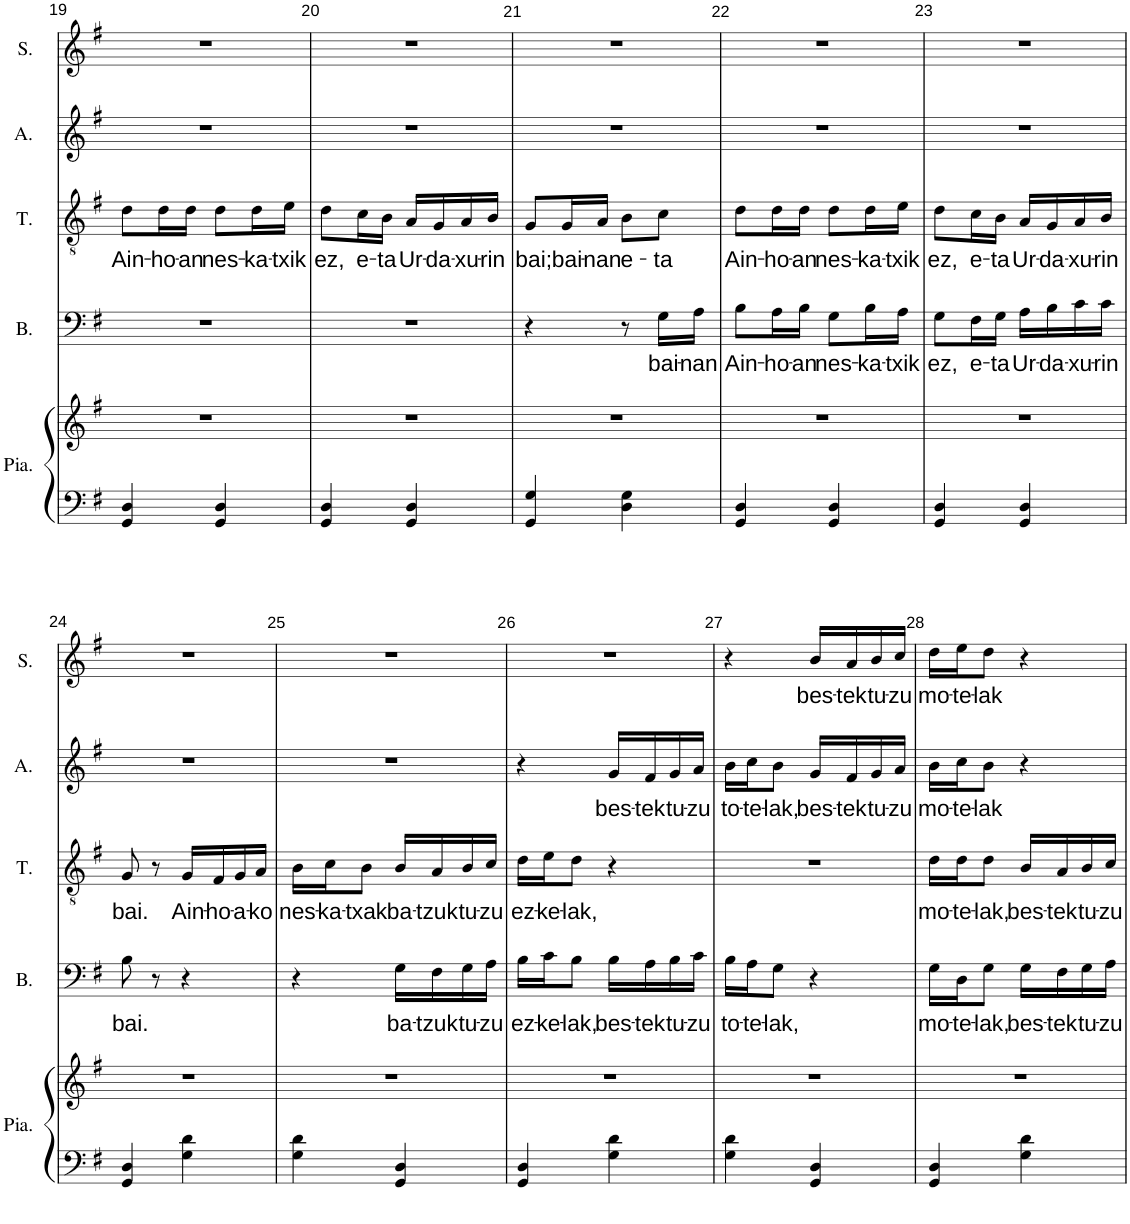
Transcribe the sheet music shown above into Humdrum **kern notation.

**kern	**kern	**text	**kern	**text	**kern	**text	**kern	**text
*part5	*part4	*part4	*part3	*part3	*part2	*part2	*part1	*part1
*staff5	*staff4	*staff4	*staff3	*staff3	*staff2	*staff2	*staff1	*staff1
*I"Piano	*I"Basse	*	*I"Ténor	*	*I"Alto	*	*I"Soprano	*
*I'Pia.	*I'B.	*	*I'T.	*	*I'A.	*	*I'S.	*
!!LO:PB:g=z
*clefF4	*clefF4	*	*clefGv2	*	*clefG2	*	*clefG2	*
*k[f#]	*k[f#]	*	*k[f#]	*	*k[f#]	*	*k[f#]	*
*M2/4	*M2/4	*	*M2/4	*	*M2/4	*	*M2/4	*
=19	=19	=19	=19	=19	=19	=19	=19	=19
!	!	!	!	!LO:LY:b	!	!	!	!
4GG/ 4D/	2r	.	8d\L	Ain-	2r	.	2r	.
!	!	!	!	!LO:LY:b	!	!	!	!
.	.	.	16d\L	-ho-	.	.	.	.
!	!	!	!	!LO:LY:b	!	!	!	!
.	.	.	16d\JJ	-an	.	.	.	.
!	!	!	!	!LO:LY:b	!	!	!	!
4GG/ 4D/	.	.	8d\L	nes-	.	.	.	.
!	!	!	!	!LO:LY:b	!	!	!	!
.	.	.	16d\L	-ka-	.	.	.	.
!	!	!	!	!LO:LY:b	!	!	!	!
.	.	.	16e\JJ	-txik	.	.	.	.
=20	=20	=20	=20	=20	=20	=20	=20	=20
!	!	!	!	!LO:LY:b	!	!	!	!
4GG/ 4D/	2r	.	8d\L	ez,	2r	.	2r	.
!	!	!	!	!LO:LY:b	!	!	!	!
.	.	.	16c\L	e-	.	.	.	.
!	!	!	!	!LO:LY:b	!	!	!	!
.	.	.	16B\JJ	-ta	.	.	.	.
!	!	!	!	!LO:LY:b	!	!	!	!
4GG/ 4D/	.	.	16A/LL	Ur-	.	.	.	.
!	!	!	!	!LO:LY:b	!	!	!	!
.	.	.	16G/	-da-	.	.	.	.
!	!	!	!	!LO:LY:b	!	!	!	!
.	.	.	16A/	-xu-	.	.	.	.
!	!	!	!	!LO:LY:b	!	!	!	!
.	.	.	16B/JJ	-rin	.	.	.	.
=21	=21	=21	=21	=21	=21	=21	=21	=21
!	!	!	!	!LO:LY:b	!	!	!	!
4GG/ 4G/	4r	.	8G/L	bai;	2r	.	2r	.
!	!	!	!	!LO:LY:b	!	!	!	!
.	.	.	16G/L	bai-	.	.	.	.
!	!	!	!	!LO:LY:b	!	!	!	!
.	.	.	16A/JJ	-nan	.	.	.	.
!	!	!	!	!LO:LY:b	!	!	!	!
4D\ 4G\	8r	.	8B\L	e-	.	.	.	.
!	!	!LO:LY:b	!	!LO:LY:b	!	!	!	!
.	16G\LL	bai-	8c\J	-ta	.	.	.	.
!	!	!LO:LY:b	!	!	!	!	!	!
.	16A\JJ	-nan	.	.	.	.	.	.
=22	=22	=22	=22	=22	=22	=22	=22	=22
!	!	!LO:LY:b	!	!LO:LY:b	!	!	!	!
4GG/ 4D/	8B\L	Ain-	8d\L	Ain-	2r	.	2r	.
!	!	!LO:LY:b	!	!LO:LY:b	!	!	!	!
.	16A\L	-ho-	16d\L	-ho-	.	.	.	.
!	!	!LO:LY:b	!	!LO:LY:b	!	!	!	!
.	16B\JJ	-an	16d\JJ	-an	.	.	.	.
!	!	!LO:LY:b	!	!LO:LY:b	!	!	!	!
4GG/ 4D/	8G\L	nes-	8d\L	nes-	.	.	.	.
!	!	!LO:LY:b	!	!LO:LY:b	!	!	!	!
.	16B\L	-ka-	16d\L	-ka-	.	.	.	.
!	!	!LO:LY:b	!	!LO:LY:b	!	!	!	!
.	16A\JJ	-txik	16e\JJ	-txik	.	.	.	.
=23	=23	=23	=23	=23	=23	=23	=23	=23
!	!	!LO:LY:b	!	!LO:LY:b	!	!	!	!
4GG/ 4D/	8G\L	ez,	8d\L	ez,	2r	.	2r	.
!	!	!LO:LY:b	!	!LO:LY:b	!	!	!	!
.	16F#\L	e-	16c\L	e-	.	.	.	.
!	!	!LO:LY:b	!	!LO:LY:b	!	!	!	!
.	16G\JJ	-ta	16B\JJ	-ta	.	.	.	.
!	!	!LO:LY:b	!	!LO:LY:b	!	!	!	!
4GG/ 4D/	16A\LL	Ur-	16A/LL	Ur-	.	.	.	.
!	!	!LO:LY:b	!	!LO:LY:b	!	!	!	!
.	16B\	-da-	16G/	-da-	.	.	.	.
!	!	!LO:LY:b	!	!LO:LY:b	!	!	!	!
.	16c\	-xu-	16A/	-xu-	.	.	.	.
!	!	!LO:LY:b	!	!LO:LY:b	!	!	!	!
.	16c\JJ	-rin	16B/JJ	-rin	.	.	.	.
!!LO:LB:g=z
=24	=24	=24	=24	=24	=24	=24	=24	=24
!	!	!LO:LY:b	!	!LO:LY:b	!	!	!	!
4GG/ 4D/	8B\	bai.	8G/	bai.	2r	.	2r	.
.	8r	.	8r	.	.	.	.	.
!	!	!	!	!LO:LY:b	!	!	!	!
4G\ 4d\	4r	.	16G/LL	Ain-	.	.	.	.
!	!	!	!	!LO:LY:b	!	!	!	!
.	.	.	16F#/	-ho-	.	.	.	.
!	!	!	!	!LO:LY:b	!	!	!	!
.	.	.	16G/	-a-	.	.	.	.
!	!	!	!	!LO:LY:b	!	!	!	!
.	.	.	16A/JJ	-ko	.	.	.	.
=25	=25	=25	=25	=25	=25	=25	=25	=25
!	!	!	!	!LO:LY:b	!	!	!	!
4G\ 4d\	4r	.	16B\LL	nes-	2r	.	2r	.
!	!	!	!	!LO:LY:b	!	!	!	!
.	.	.	16c\J	-ka-	.	.	.	.
!	!	!	!	!LO:LY:b	!	!	!	!
.	.	.	8B\J	-txak	.	.	.	.
!	!	!LO:LY:b	!	!LO:LY:b	!	!	!	!
4GG/ 4D/	16G\LL	ba-	16B/LL	ba-	.	.	.	.
!	!	!LO:LY:b	!	!LO:LY:b	!	!	!	!
.	16F#\	-tzuk	16A/	-tzuk	.	.	.	.
!	!	!LO:LY:b	!	!LO:LY:b	!	!	!	!
.	16G\	tu-	16B/	tu-	.	.	.	.
!	!	!LO:LY:b	!	!LO:LY:b	!	!	!	!
.	16A\JJ	-zu	16c/JJ	-zu	.	.	.	.
=26	=26	=26	=26	=26	=26	=26	=26	=26
!	!	!LO:LY:b	!	!LO:LY:b	!	!	!	!
4GG/ 4D/	16B\LL	ez-	16d\LL	ez-	4r	.	2r	.
!	!	!LO:LY:b	!	!LO:LY:b	!	!	!	!
.	16c\J	-ke-	16e\J	-ke-	.	.	.	.
!	!	!LO:LY:b	!	!LO:LY:b	!	!	!	!
.	8B\J	-lak,	8d\J	-lak,	.	.	.	.
!	!	!LO:LY:b	!	!	!	!LO:LY:b	!	!
4G\ 4d\	16B\LL	bes-	4r	.	16g/LL	bes-	.	.
!	!	!LO:LY:b	!	!	!	!LO:LY:b	!	!
.	16A\	-tek	.	.	16f#/	-tek	.	.
!	!	!LO:LY:b	!	!	!	!LO:LY:b	!	!
.	16B\	tu-	.	.	16g/	tu-	.	.
!	!	!LO:LY:b	!	!	!	!LO:LY:b	!	!
.	16c\JJ	-zu	.	.	16a/JJ	-zu	.	.
=27	=27	=27	=27	=27	=27	=27	=27	=27
!	!	!LO:LY:b	!	!	!	!LO:LY:b	!	!
4G\ 4d\	16B\LL	to-	2r	.	16b\LL	to-	4r	.
!	!	!LO:LY:b	!	!	!	!LO:LY:b	!	!
.	16A\J	-te-	.	.	16cc\J	-te-	.	.
!	!	!LO:LY:b	!	!	!	!LO:LY:b	!	!
.	8G\J	-lak,	.	.	8b\J	-lak,	.	.
!	!	!	!	!	!	!LO:LY:b	!	!LO:LY:b
4GG/ 4D/	4r	.	.	.	16g/LL	bes-	16b/LL	bes-
!	!	!	!	!	!	!LO:LY:b	!	!LO:LY:b
.	.	.	.	.	16f#/	-tek	16a/	-tek
!	!	!	!	!	!	!LO:LY:b	!	!LO:LY:b
.	.	.	.	.	16g/	tu-	16b/	tu-
!	!	!	!	!	!	!LO:LY:b	!	!LO:LY:b
.	.	.	.	.	16a/JJ	-zu	16cc/JJ	-zu
=28	=28	=28	=28	=28	=28	=28	=28	=28
!	!	!LO:LY:b	!	!LO:LY:b	!	!LO:LY:b	!	!LO:LY:b
4GG/ 4D/	16G\LL	mo-	16d\LL	mo-	16b\LL	mo-	16dd\LL	mo-
!	!	!LO:LY:b	!	!LO:LY:b	!	!LO:LY:b	!	!LO:LY:b
.	16D\J	-te-	16d\J	-te-	16cc\J	-te-	16ee\J	-te-
!	!	!LO:LY:b	!	!LO:LY:b	!	!LO:LY:b	!	!LO:LY:b
.	8G\J	-lak,	8d\J	-lak,	8b\J	-lak	8dd\J	-lak
!	!	!LO:LY:b	!	!LO:LY:b	!	!	!	!
4G\ 4d\	16G\LL	bes-	16B/LL	bes-	4r	.	4r	.
!	!	!LO:LY:b	!	!LO:LY:b	!	!	!	!
.	16F#\	-tek	16A/	-tek	.	.	.	.
!	!	!LO:LY:b	!	!LO:LY:b	!	!	!	!
.	16G\	tu-	16B/	tu-	.	.	.	.
!	!	!LO:LY:b	!	!LO:LY:b	!	!	!	!
.	16A\JJ	-zu	16c/JJ	-zu	.	.	.	.
=	=	=	=	=	=	=	=	=
*-	*-	*-	*-	*-	*-	*-	*-	*-
